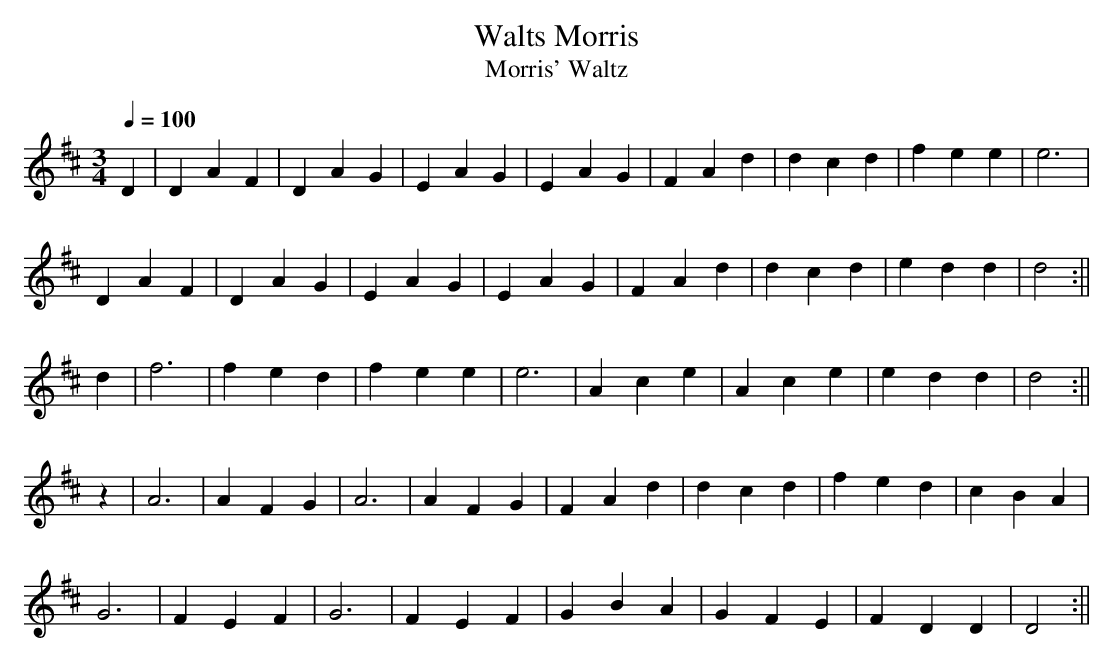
X:1
T:Walts Morris
T:Morris' Waltz
M:3/4
L:1/4
Q:100
K:D
D|DAF|DAG|EAG|EAG|FAd|dcd|fee|e3|
DAF|DAG|EAG|EAG|FAd|dcd|edd|d2:||
d|f3|fed|fee|e3|Ace|Ace|edd|d2:||
z|A3|AFG|A3|AFG|FAd|dcd|fed|cBA|
G3|FEF|G3|FEF|GBA|GFE|FDD|D2:||
